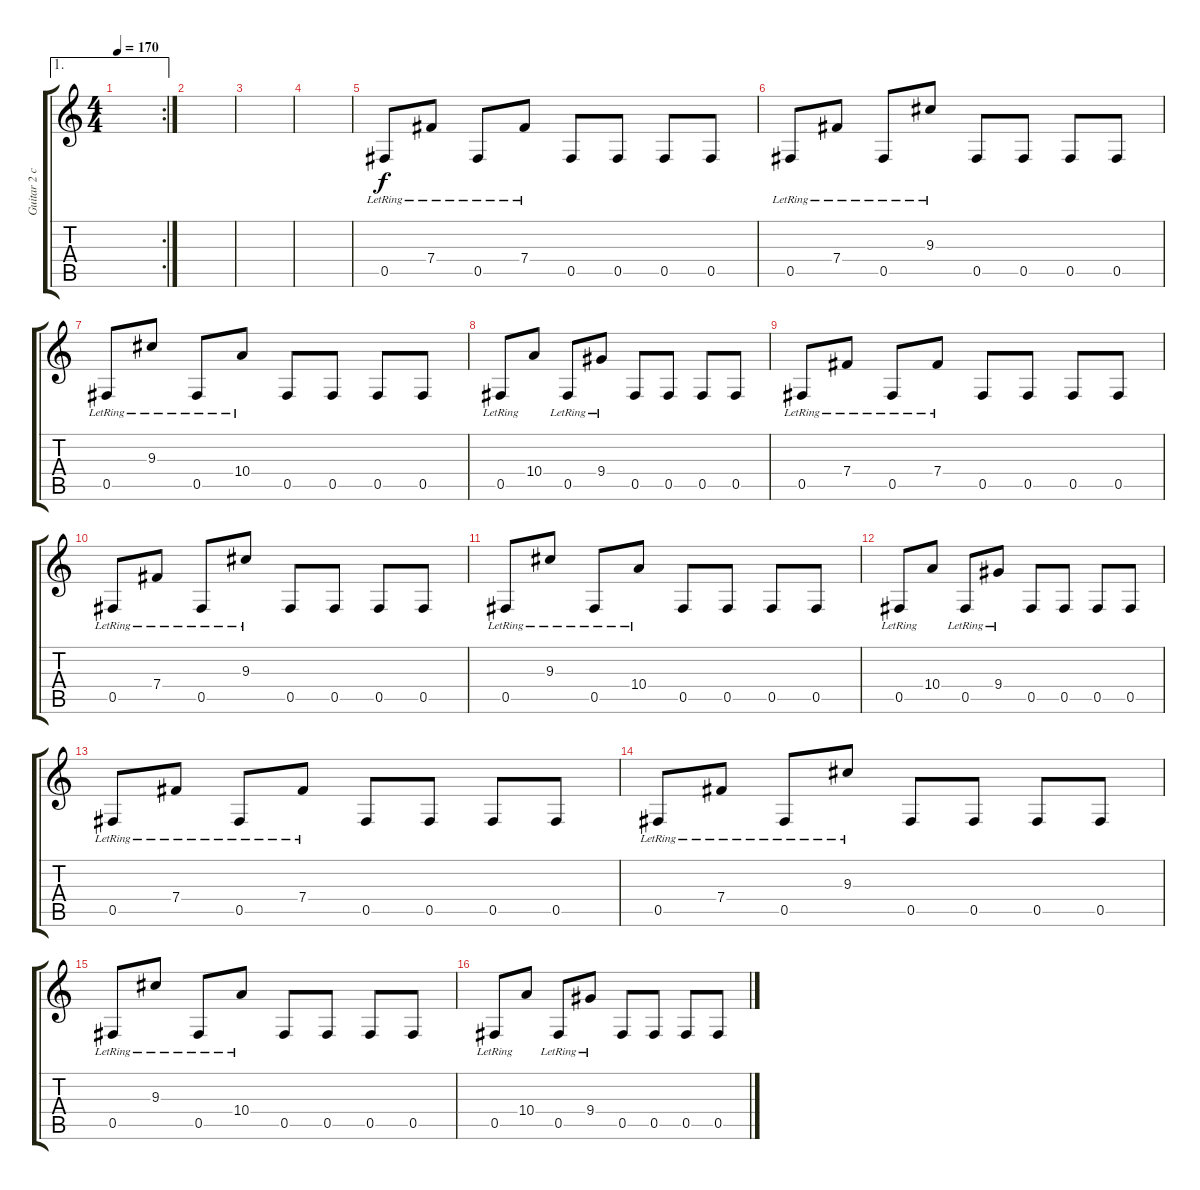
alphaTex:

\track ("Guitar 2 clean" "Guitar 2 c") {instrument acousticguitarsteel}
\staff {score tabs}
\tuning (Db4 Ab3 E3 B2 Gb2 B1) {hide}
\ae 1
\rc 2
\ts (4 4)
\tempo 170
\clef g2
\ks c
|
|
|
|
0.5{lr}.8 7.4{lr}.8 0.5{lr}.8 7.4{lr}.8 0.5.8 0.5.8 0.5.8 0.5.8 |
0.5{lr}.8 7.4{lr}.8 0.5{lr}.8 9.3{lr}.8 0.5.8 0.5.8 0.5.8 0.5.8 |
0.5{lr}.8 9.3{lr}.8 0.5{lr}.8 10.4{lr}.8 0.5.8 0.5.8 0.5.8 0.5.8 |
0.5{lr}.8 10.4.8 0.5{lr}.8 9.4{lr}.8 0.5.8 0.5.8 0.5.8 0.5.8 |
0.5{lr}.8 7.4{lr}.8 0.5{lr}.8 7.4{lr}.8 0.5.8 0.5.8 0.5.8 0.5.8 |
0.5{lr}.8 7.4{lr}.8 0.5{lr}.8 9.3{lr}.8 0.5.8 0.5.8 0.5.8 0.5.8 |
0.5{lr}.8 9.3{lr}.8 0.5{lr}.8 10.4{lr}.8 0.5.8 0.5.8 0.5.8 0.5.8 |
0.5{lr}.8 10.4.8 0.5{lr}.8 9.4{lr}.8 0.5.8 0.5.8 0.5.8 0.5.8 |
0.5{lr}.8 7.4{lr}.8 0.5{lr}.8 7.4{lr}.8 0.5.8 0.5.8 0.5.8 0.5.8 |
0.5{lr}.8 7.4{lr}.8 0.5{lr}.8 9.3{lr}.8 0.5.8 0.5.8 0.5.8 0.5.8 |
0.5{lr}.8 9.3{lr}.8 0.5{lr}.8 10.4{lr}.8 0.5.8 0.5.8 0.5.8 0.5.8 |
0.5{lr}.8 10.4.8 0.5{lr}.8 9.4{lr}.8 0.5.8 0.5.8 0.5.8 0.5.8
